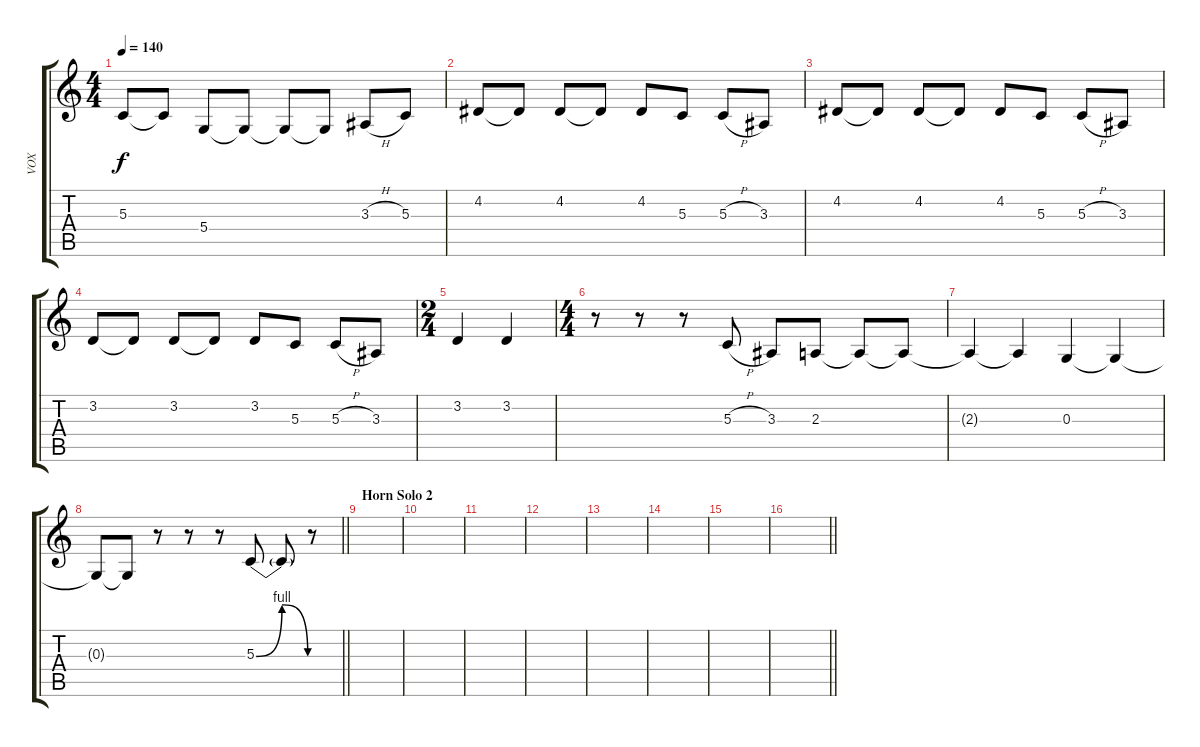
\track ("VOX" "VOX") {mute instrument lead2sawtooth}
\staff {score tabs}
\tuning (E4 B3 G3 D3 A2 E2) {hide}
\ts (4 4)
\tempo 140
\clef g2
\ks c
5.3.8{dy f} 5.3{t}.8 5.4.8 5.4{t}.8 5.4{t}.8 5.4{t}.8 3.3{h}.8 5.3.8 |
4.2.8 4.2{t}.8 4.2.8 4.2{t}.8 4.2.8 5.3.8 5.3{h}.8 3.3.8 |
4.2.8 4.2{t}.8 4.2.8 4.2{t}.8 4.2.8 5.3.8 5.3{h}.8 3.3.8 |
3.2.8 3.2{t}.8 3.2.8 3.2{t}.8 3.2.8 5.3.8 5.3{h}.8 3.3.8 |
\ts (2 4)
3.2.4 3.2.4 |
\ts (4 4)
r.8 r.8 r.8 5.3{h}.8 3.3.8 2.3.8 2.3{t}.8 2.3{t}.8 |
2.3{t}.4 2.3{t}.4 0.3.4 0.3{t}.4 |
\barLineRight lightlight
0.3{t}.8 0.3{t}.8 r.8 r.8 r.8 5.3{be (bendrelease 0 0 15 4 15 4 60 0)}.8 5.3{t}.8 r.8 |
\section ("" "Horn Solo 2")
|
|
|
|
|
|
|
\barLineRight lightlight
